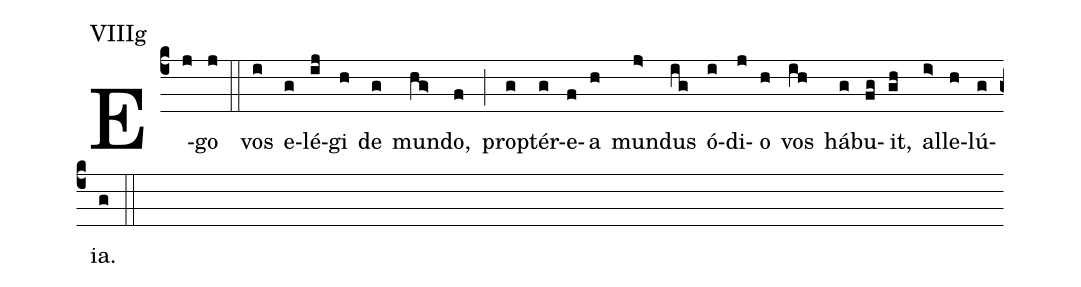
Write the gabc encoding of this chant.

annotation: VIIIg;
%%
(c4)E(j)go(j) (::) vos(i) e(g)lé(ij)gi(h) de(g) mun(hg>)do,(f) (;) pro(g)ptér(g)e(f)a(h) mun(j>)dus(ig) ó(i)di(j)o(h) vos(ih) há(g)bu(fg)it,(gh) al(i>)le(h)lú(g)ia.(g) (::)
